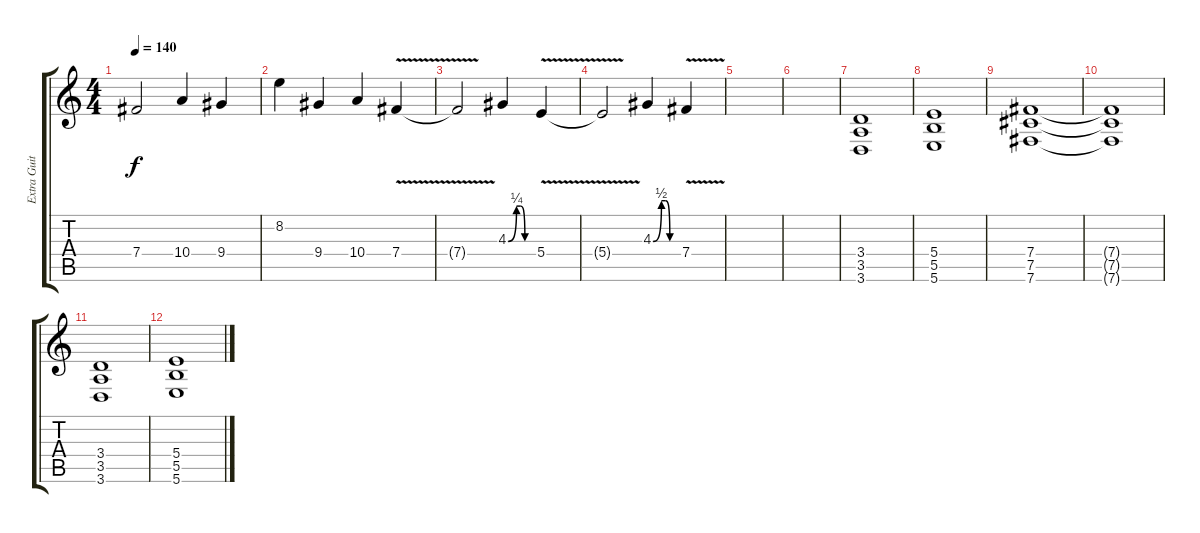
\track ("Extra Guitar" "Extra Guit") {instrument distortionguitar}
\staff {score tabs}
\tuning (Db4 Ab3 E3 B2 Gb2 B1) {hide}
\ts (4 4)
\tempo 140
\clef g2
\ks c
7.4{t}.2{dy f} 10.4.4 9.4.4 |
8.2.4 9.4.4 10.4.4 7.4{v}.4 |
7.4{t}.2 4.3{be (custom 0 0 20 1 30 1 40 0 60 0)}.4 5.4{v}.4 |
5.4{t}.2 4.3{be (custom 0 0 20 2 30 2 40 0 60 0)}.4 7.4{v}.4 |
|
|
(3.4 3.5 3.6).1{volume 16 balance 8} |
(5.4 5.5 5.6).1 |
(7.4 7.5 7.6).1 |
(7.4{t} 7.5{t} 7.6{t}).1 |
(3.4 3.5 3.6).1{volume 16 balance 8} |
(5.4 5.5 5.6).1
